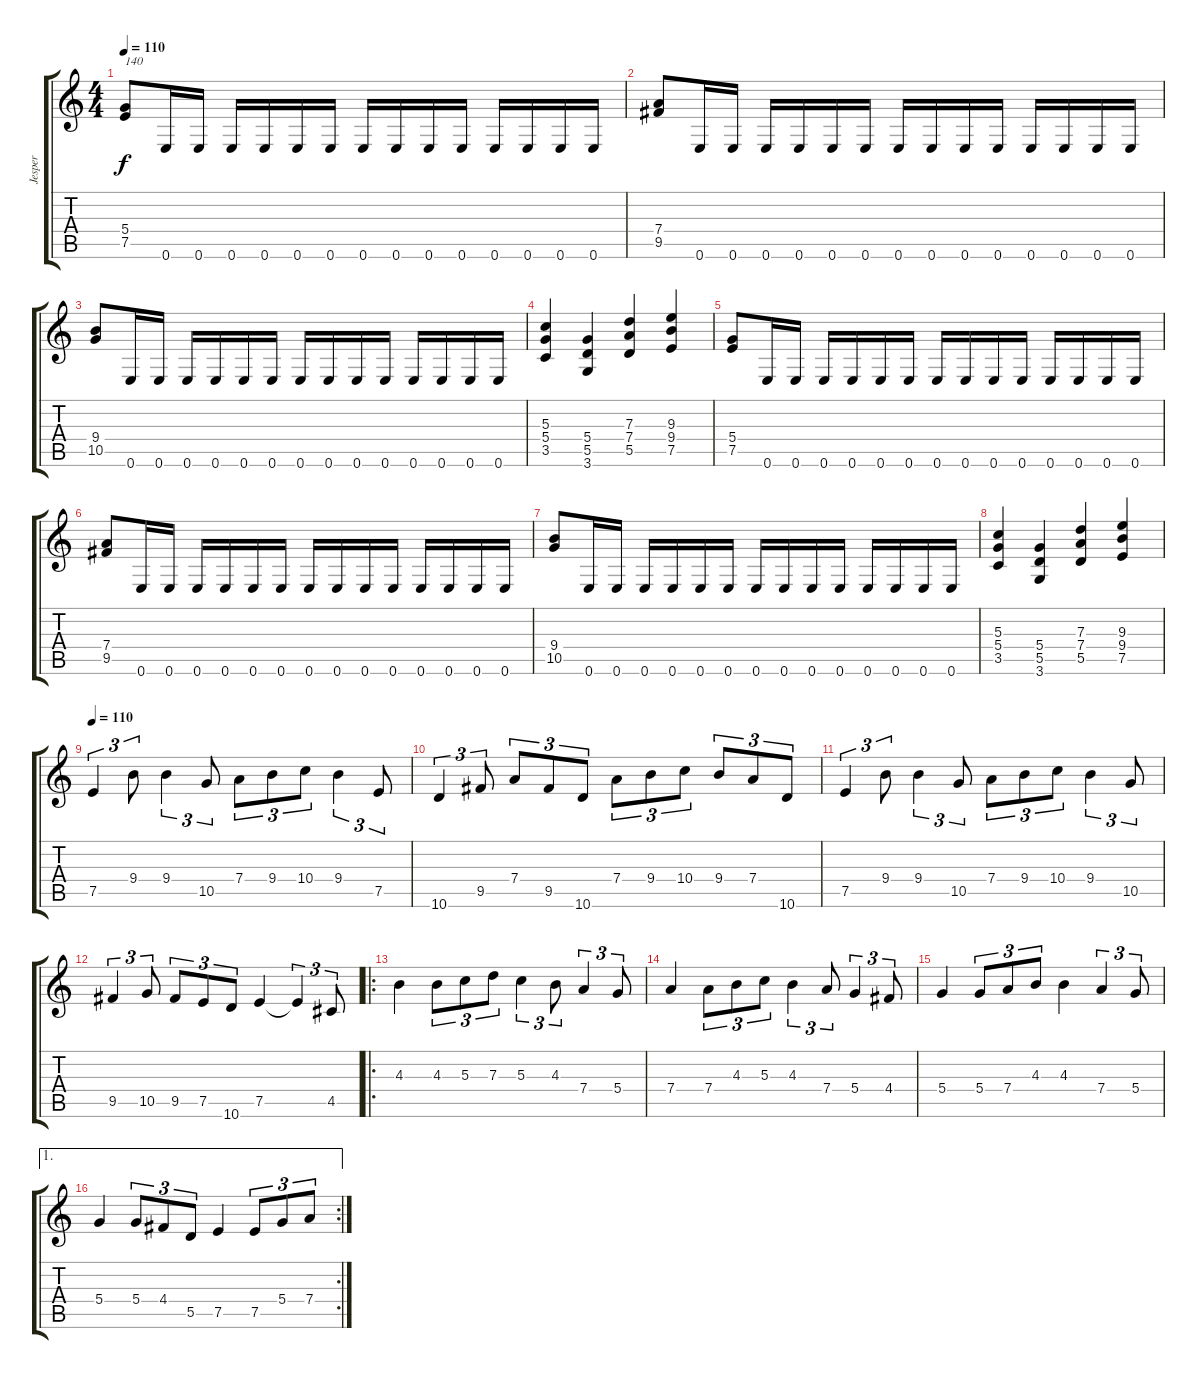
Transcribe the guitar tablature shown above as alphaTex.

\track ("Jesper " "Jesper ") {instrument distortionguitar}
\staff {score tabs}
\tuning (E4 B3 G3 D3 A2 E2) {hide}
\ts (4 4)
\tempo 140
\tempo 110
\clef g2
\ks c
(5.4 7.5).8{txt "140" dy f} 0.6.16 0.6.16 0.6.16 0.6.16 0.6.16 0.6.16 0.6.16 0.6.16 0.6.16 0.6.16 0.6.16 0.6.16 0.6.16 0.6.16 |
(7.4 9.5).8 0.6.16 0.6.16 0.6.16 0.6.16 0.6.16 0.6.16 0.6.16 0.6.16 0.6.16 0.6.16 0.6.16 0.6.16 0.6.16 0.6.16 |
(9.4 10.5).8 0.6.16 0.6.16 0.6.16 0.6.16 0.6.16 0.6.16 0.6.16 0.6.16 0.6.16 0.6.16 0.6.16 0.6.16 0.6.16 0.6.16 |
(5.3 5.4 3.5).4 (5.4 5.5 3.6).4 (7.3 7.4 5.5).4 (9.3 9.4 7.5).4 |
(5.4 7.5).8 0.6.16 0.6.16 0.6.16 0.6.16 0.6.16 0.6.16 0.6.16 0.6.16 0.6.16 0.6.16 0.6.16 0.6.16 0.6.16 0.6.16 |
(7.4 9.5).8 0.6.16 0.6.16 0.6.16 0.6.16 0.6.16 0.6.16 0.6.16 0.6.16 0.6.16 0.6.16 0.6.16 0.6.16 0.6.16 0.6.16 |
(9.4 10.5).8 0.6.16 0.6.16 0.6.16 0.6.16 0.6.16 0.6.16 0.6.16 0.6.16 0.6.16 0.6.16 0.6.16 0.6.16 0.6.16 0.6.16 |
(5.3 5.4 3.5).4 (5.4 5.5 3.6).4 (7.3 7.4 5.5).4 (9.3 9.4 7.5).4 |
\tempo 110
7.5.4{tu (3 2)} 9.4.8{tu (3 2)} 9.4.4{tu (3 2)} 10.5.8{tu (3 2)} 7.4.8{tu (3 2)} 9.4.8{tu (3 2)} 10.4.8{tu (3 2)} 9.4.4{tu (3 2)} 7.5.8{tu (3 2)} |
10.6.4{tu (3 2)} 9.5.8{tu (3 2)} 7.4.8{tu (3 2)} 9.5.8{tu (3 2)} 10.6.8{tu (3 2)} 7.4.8{tu (3 2)} 9.4.8{tu (3 2)} 10.4.8{tu (3 2)} 9.4.8{tu (3 2)} 7.4.8{tu (3 2)} 10.6.8{tu (3 2)} |
7.5.4{tu (3 2)} 9.4.8{tu (3 2)} 9.4.4{tu (3 2)} 10.5.8{tu (3 2)} 7.4.8{tu (3 2)} 9.4.8{tu (3 2)} 10.4.8{tu (3 2)} 9.4.4{tu (3 2)} 10.5.8{tu (3 2)} |
9.5.4{tu (3 2)} 10.5.8{tu (3 2)} 9.5.8{tu (3 2)} 7.5.8{tu (3 2)} 10.6.8{tu (3 2)} 7.5.4 7.5{t}.4{tu (3 2)} 4.5.8{tu (3 2)} |
\ro
4.3.4 4.3.8{tu (3 2)} 5.3.8{tu (3 2)} 7.3.8{tu (3 2)} 5.3.4{tu (3 2)} 4.3.8{tu (3 2)} 7.4.4{tu (3 2)} 5.4.8{tu (3 2)} |
7.4.4 7.4.8{tu (3 2)} 4.3.8{tu (3 2)} 5.3.8{tu (3 2)} 4.3.4{tu (3 2)} 7.4.8{tu (3 2)} 5.4.4{tu (3 2)} 4.4.8{tu (3 2)} |
5.4.4 5.4.8{tu (3 2)} 7.4.8{tu (3 2)} 4.3.8{tu (3 2)} 4.3.4 7.4.4{tu (3 2)} 5.4.8{tu (3 2)} |
\ae 1
\rc 2
5.4.4 5.4.8{tu (3 2)} 4.4.8{tu (3 2)} 5.5.8{tu (3 2)} 7.5.4 7.5.8{tu (3 2)} 5.4.8{tu (3 2)} 7.4.8{tu (3 2)}
